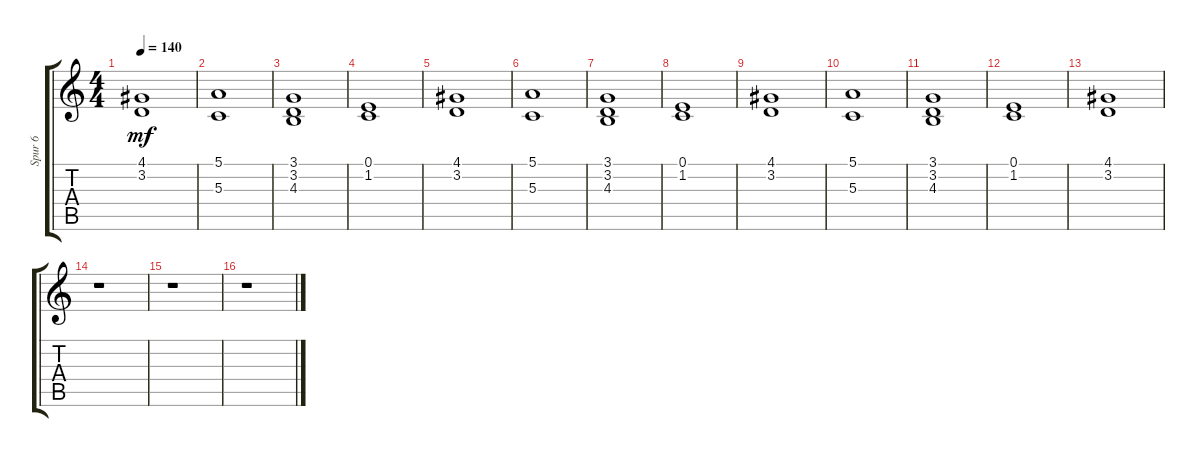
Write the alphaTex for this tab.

\track ("Spur 6" "Spur 6") {instrument synthbrass1}
\staff {score tabs}
\tuning (E4 B3 G3 D3 A2 E2) {hide}
\ts (4 4)
\tempo 140
\clef g2
\ks c
(4.1 3.2).1{dy mf} |
(5.1 5.3).1 |
(3.1 3.2 4.3).1 |
(0.1 1.2).1 |
(4.1 3.2).1 |
(5.1 5.3).1 |
(3.1 3.2 4.3).1 |
(0.1 1.2).1 |
(4.1 3.2).1 |
(5.1 5.3).1 |
(3.1 3.2 4.3).1 |
(0.1 1.2).1 |
(4.1 3.2).1 |
r.1 |
r.1 |
r.1
